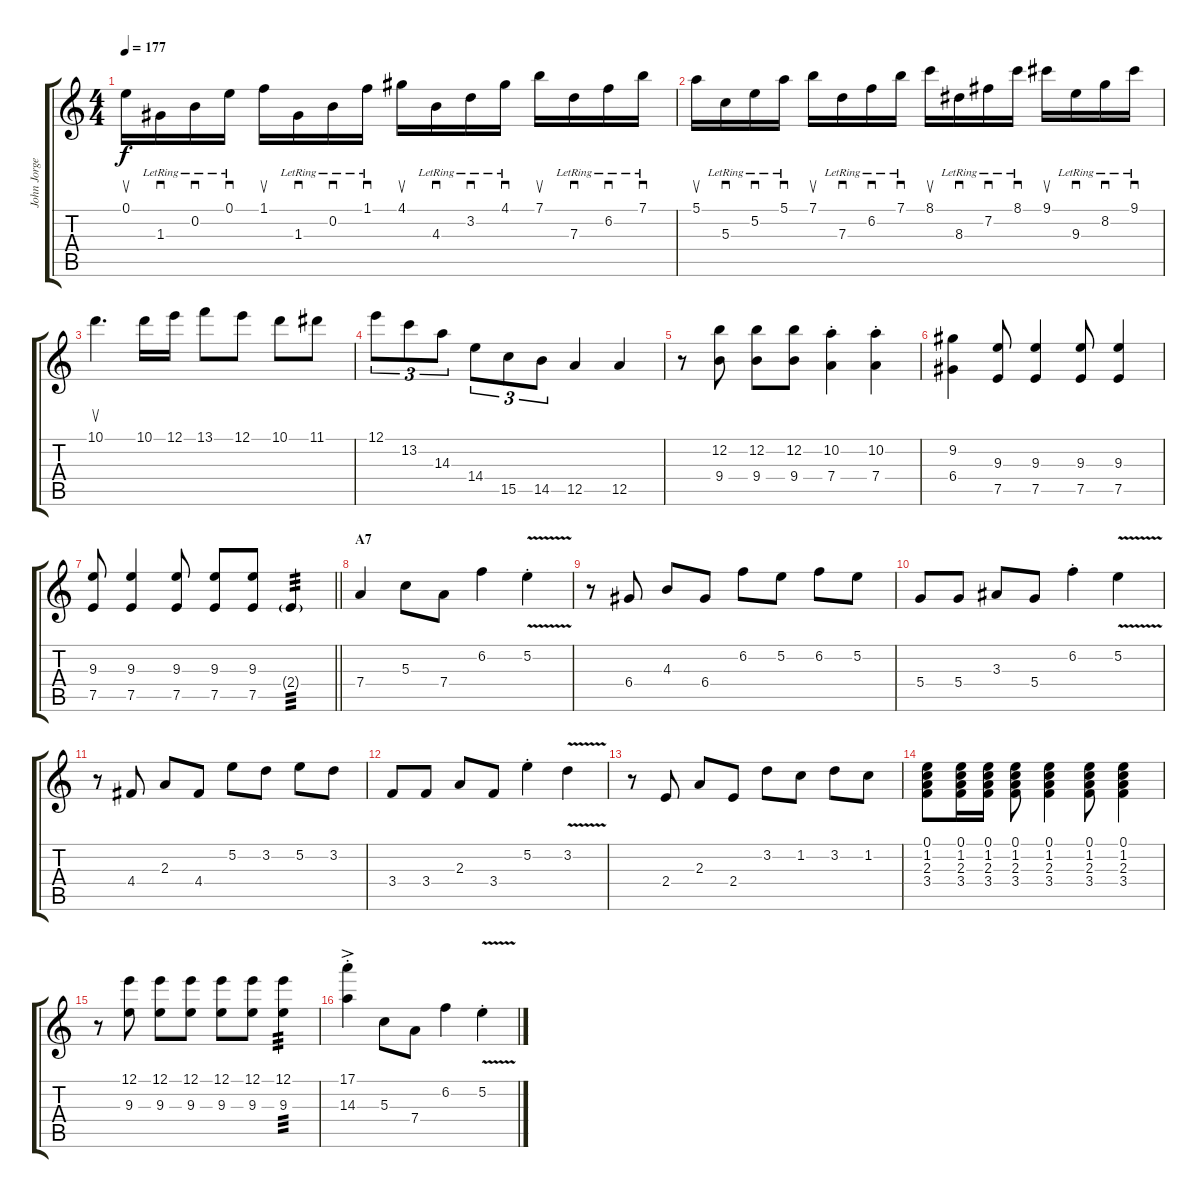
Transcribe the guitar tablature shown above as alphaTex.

\track ("John Jorgenson - Lead Acoustic" "John Jorge") {instrument acousticguitarsteel}
\staff {score tabs}
\tuning (E4 B3 G3 D3 A2 E2) {hide}
\ts (4 4)
\tempo 177
\clef g2
\ks c
0.1.16{su dy f} 1.3{lr}.16{sd} 0.2{lr}.16{sd} 0.1{lr}.16{sd} 1.1.16{su} 1.3{lr}.16{sd} 0.2{lr}.16{sd} 1.1{lr}.16{sd} 4.1.16{su} 4.3{lr}.16{sd} 3.2{lr}.16{sd} 4.1{lr}.16{sd} 7.1.16{su} 7.3{lr}.16{sd} 6.2{lr}.16{sd} 7.1{lr}.16{sd} |
5.1.16{su} 5.3{lr}.16{sd} 5.2{lr}.16{sd} 5.1{lr}.16{sd} 7.1.16{su} 7.3{lr}.16{sd} 6.2{lr}.16{sd} 7.1{lr}.16{sd} 8.1.16{su} 8.3{lr}.16{sd} 7.2{lr}.16{sd} 8.1{lr}.16{sd} 9.1.16{su} 9.3{lr}.16{sd} 8.2{lr}.16{sd} 9.1{lr}.16{sd} |
10.1.4{d su} 10.1.16 12.1.16 13.1.8 12.1.8 10.1.8 11.1.8 |
12.1.8{tu (3 2)} 13.2.8{tu (3 2)} 14.3.8{tu (3 2)} 14.4.8{tu (3 2)} 15.5.8{tu (3 2)} 14.5.8{tu (3 2)} 12.5.4 12.5.4 |
r.8 (12.2 9.4).8 (12.2 9.4).8 (12.2 9.4).8 (10.2{st} 7.4{st}).4 (10.2{st} 7.4{st}).4 |
(9.2 6.4).4 (9.3 7.5).8 (9.3 7.5).4 (9.3 7.5).8 (9.3 7.5).4 |
\barLineRight lightlight
(9.3 7.5).8 (9.3 7.5).4 (9.3 7.5).8 (9.3 7.5).8 (9.3 7.5).8 2.4{g}.4{tp 3} |
\section ("" "A7")
7.4.4 5.3.8 7.4.8 6.2.4 5.2{v st}.4 |
r.8 6.4.8 4.3.8 6.4.8 6.2.8 5.2.8 6.2.8 5.2.8 |
5.4.8 5.4.8 3.3.8 5.4.8 6.2{st}.4 5.2{v}.4 |
r.8 4.4.8 2.3.8 4.4.8 5.2.8 3.2.8 5.2.8 3.2.8 |
3.4.8 3.4.8 2.3.8 3.4.8 5.2{st}.4 3.2{v}.4 |
r.8 2.4.8 2.3.8 2.4.8 3.2.8 1.2.8 3.2.8 1.2.8 |
(0.1 1.2 2.3 3.4).8 (0.1 1.2 2.3 3.4).16 (0.1 1.2 2.3 3.4).16 (0.1 1.2 2.3 3.4).8 (0.1 1.2 2.3 3.4).4 (0.1 1.2 2.3 3.4).8 (0.1 1.2 2.3 3.4).4 |
r.8 (12.1 9.3).8 (12.1 9.3).8 (12.1 9.3).8 (12.1 9.3).8 (12.1 9.3).8 (12.1 9.3).4{tp 3} |
(17.1{ac st} 14.3{ac st}).4 5.3.8 7.4.8 6.2.4 5.2{v st}.4
